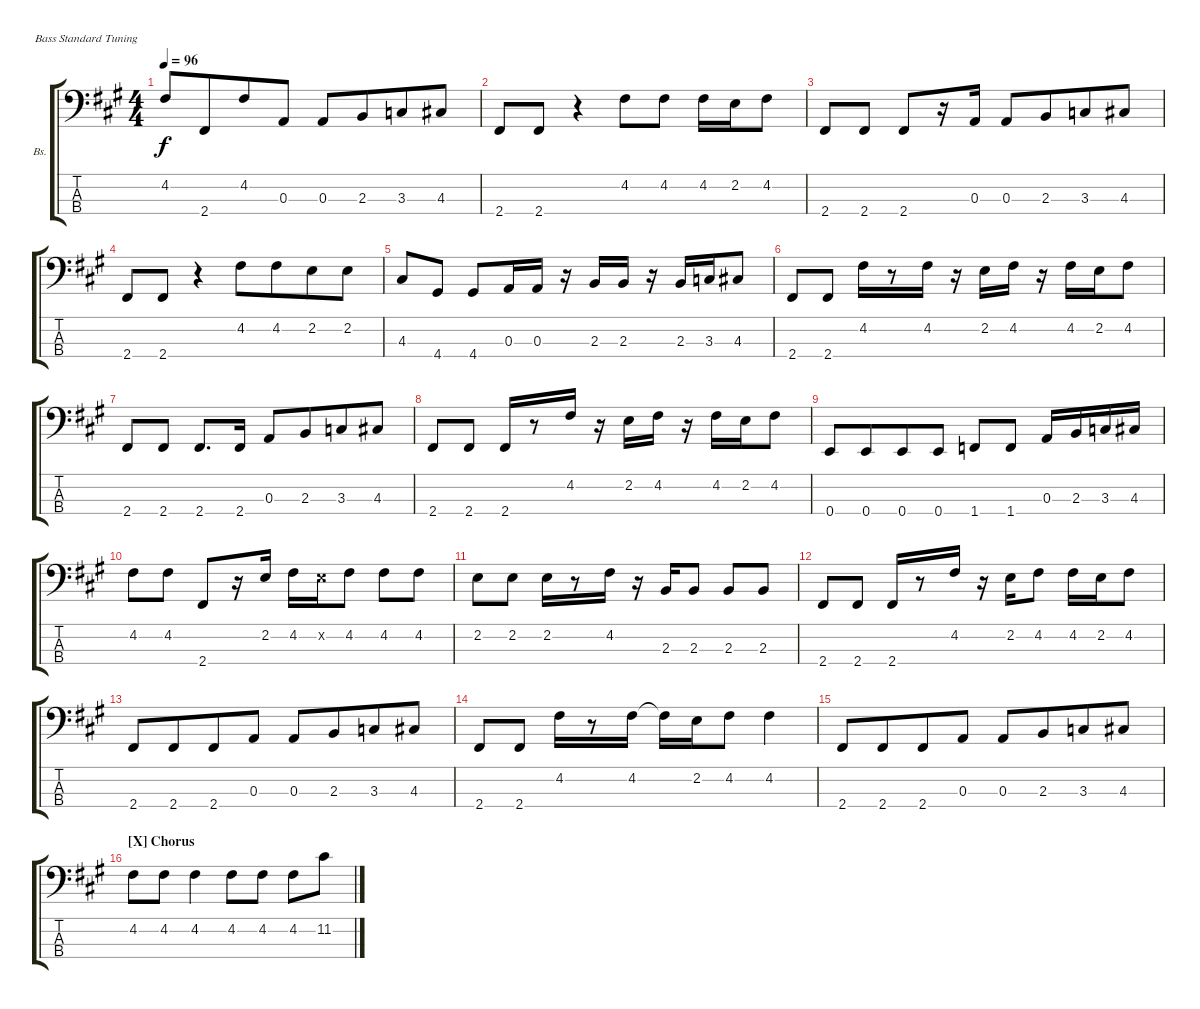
\defaultSystemsLayout 4
\bracketExtendMode groupsimilarinstruments
\firstSystemTrackNameOrientation horizontal
\otherSystemsTrackNameOrientation horizontal
\track ("Bass" "Bs.") {instrument electricbassfinger}
\staff {score tabs}
\tuning (G2 D2 A1 E1)
\ts (4 4)
\tempo 96
\clef f4
\ks a
4.2.8{dy f} 2.4.8{beam merge} 4.2.8 0.3.8 0.3.8 2.3.8{beam merge} 3.3.8 4.3.8 |
2.4.8 2.4.8 r.4 4.2.8 4.2.8 4.2.16 2.2.16 4.2.8 |
2.4.8 2.4.8 2.4.8 r.16 0.3.16 0.3.8 2.3.8{beam merge} 3.3.8 4.3.8 |
2.4.8 2.4.8 r.4 4.2.8 4.2.8{beam merge} 2.2.8 2.2.8 |
4.3.8 4.4.8 4.4.8 0.3.16 0.3.16 r.16 2.3.16 2.3.16 r.16 2.3.16 3.3.16 4.3.8 |
2.4.8 2.4.8 4.2.16 r.8 4.2.16 r.16 2.2.16 4.2.16 r.16 4.2.16 2.2.16 4.2.8 |
2.4.8 2.4.8 2.4.8{d} 2.4.16 0.3.8 2.3.8{beam merge} 3.3.8 4.3.8 |
2.4.8 2.4.8 2.4.16 r.8 4.2.16 r.16 2.2.16 4.2.16 r.16 4.2.16 2.2.16 4.2.8 |
0.4.8 0.4.8{beam merge} 0.4.8 0.4.8 1.4.8 1.4.8 0.3.16 2.3.16 3.3.16 4.3.16 |
4.2.8 4.2.8 2.4.8 r.16 2.2.16 4.2.16 2.2{x}.16 4.2.8 4.2.8 4.2.8 |
2.2.8 2.2.8 2.2.16 r.8 4.2.16 r.16 2.3.16 2.3.8 2.3.8 2.3.8 |
2.4.8 2.4.8 2.4.16 r.8 4.2.16 r.16 2.2.16 4.2.8 4.2.16 2.2.16 4.2.8 |
2.4.8 2.4.8{beam merge} 2.4.8 0.3.8 0.3.8 2.3.8{beam merge} 3.3.8 4.3.8 |
2.4.8 2.4.8 4.2.16 r.8 4.2.16 4.2{t}.16 2.2.16 4.2.8 4.2.4 |
2.4.8 2.4.8{beam merge} 2.4.8 0.3.8 0.3.8 2.3.8{beam merge} 3.3.8 4.3.8 |
\section ("X" "Chorus")
4.2.8 4.2.8 4.2.4 4.2.8 4.2.8 4.2.8 11.2.8
